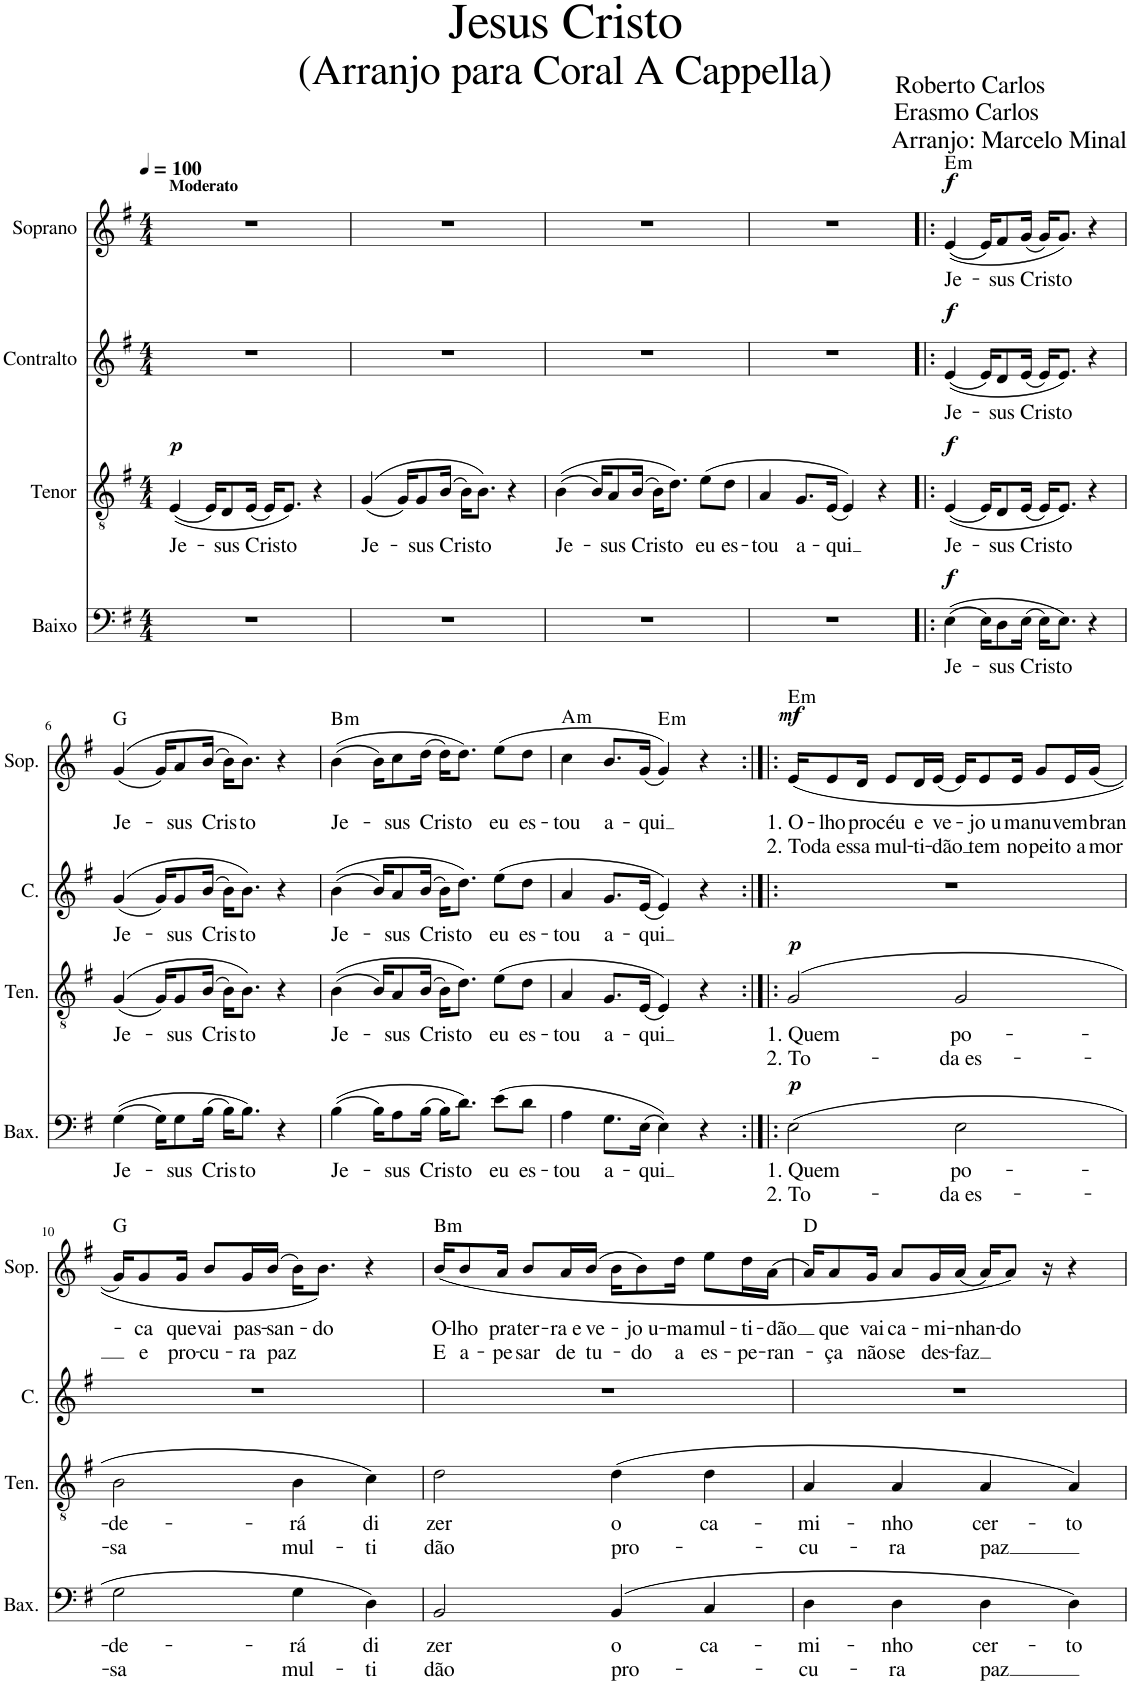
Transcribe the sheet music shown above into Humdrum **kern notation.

**kern	**text	**text	**dynam	**kern	**text	**text	**dynam	**kern	**text	**dynam	**kern	**text	**text	**dynam	**harte
*part4	*part4	*part4	*part4	*part3	*part3	*part3	*part3	*part2	*part2	*part2	*part1	*part1	*part1	*part1	*part1
*staff4	*staff4	*staff4	*staff4	*staff3	*staff3	*staff3	*staff3	*staff2	*staff2	*staff2	*staff1	*staff1	*staff1	*staff1	*
*I"Baixo	*	*	*	*I"Tenor	*	*	*	*I"Contralto	*	*	*I"Soprano	*	*	*	*
*I'Bax.	*	*	*	*I'Ten.	*	*	*	*I'C.	*	*	*I'Sop.	*	*	*	*
*clefF4	*	*	*	*clefGv2	*	*	*	*clefG2	*	*	*clefG2	*	*	*	*
*k[f#]	*	*	*	*k[f#]	*	*	*	*k[f#]	*	*	*k[f#]	*	*	*	*
*M4/4	*	*	*	*M4/4	*	*	*	*M4/4	*	*	*M4/4	*	*	*	*
*MM100	*	*	*	*MM100	*	*	*	*MM100	*	*	*MM100	*	*	*	*
=1	=1	=1	=1	=1	=1	=1	=1	=1	=1	=1	=1	=1	=1	=1	=1
!	!	!	!	!	!	!	!	!	!	!	!LO:TX:a:B:t=Moderato	!	!	!	!
!	!	!	!	!	!LO:LY:b	!	!LO:DY:a	!	!	!	!	!	!	!	!
1r	.	.	.	((4E/	Je-	.	p	1r	.	.	1r	.	.	.	.
.	.	.	.	16E/KL)	.	.	.	.	.	.	.	.	.	.	.
!	!	!	!	!	!LO:LY:b	!	!	!	!	!	!	!	!	!	!
.	.	.	.	8D/	-sus	.	.	.	.	.	.	.	.	.	.
!	!	!	!	!	!LO:LY:b	!	!	!	!	!	!	!	!	!	!
.	.	.	.	(16E/Jk	Cris-	.	.	.	.	.	.	.	.	.	.
.	.	.	.	16E/KL)	.	.	.	.	.	.	.	.	.	.	.
!	!	!	!	!	!LO:LY:b	!	!	!	!	!	!	!	!	!	!
.	.	.	.	8.E/J)	-to	.	.	.	.	.	.	.	.	.	.
.	.	.	.	4r	.	.	.	.	.	.	.	.	.	.	.
=2	=2	=2	=2	=2	=2	=2	=2	=2	=2	=2	=2	=2	=2	=2	=2
!	!	!	!	!	!LO:LY:b	!	!	!	!	!	!	!	!	!	!
1r	.	.	.	((4G/	Je-	.	.	1r	.	.	1r	.	.	.	.
.	.	.	.	16G/KL)	.	.	.	.	.	.	.	.	.	.	.
!	!	!	!	!	!LO:LY:b	!	!	!	!	!	!	!	!	!	!
.	.	.	.	8G/	-sus	.	.	.	.	.	.	.	.	.	.
!	!	!	!	!	!LO:LY:b	!	!	!	!	!	!	!	!	!	!
.	.	.	.	(16B/Jk	Cris-	.	.	.	.	.	.	.	.	.	.
.	.	.	.	16B\KL)	.	.	.	.	.	.	.	.	.	.	.
!	!	!	!	!	!LO:LY:b	!	!	!	!	!	!	!	!	!	!
.	.	.	.	8.B\J)	-to	.	.	.	.	.	.	.	.	.	.
.	.	.	.	4r	.	.	.	.	.	.	.	.	.	.	.
=3	=3	=3	=3	=3	=3	=3	=3	=3	=3	=3	=3	=3	=3	=3	=3
!	!	!	!	!	!LO:LY:b	!	!	!	!	!	!	!	!	!	!
1r	.	.	.	((4B\	Je-	.	.	1r	.	.	1r	.	.	.	.
.	.	.	.	16B/KL)	.	.	.	.	.	.	.	.	.	.	.
!	!	!	!	!	!LO:LY:b	!	!	!	!	!	!	!	!	!	!
.	.	.	.	8A/	-sus	.	.	.	.	.	.	.	.	.	.
!	!	!	!	!	!LO:LY:b	!	!	!	!	!	!	!	!	!	!
.	.	.	.	(16B/Jk	Cris-	.	.	.	.	.	.	.	.	.	.
.	.	.	.	16B\KL)	.	.	.	.	.	.	.	.	.	.	.
!	!	!	!	!	!LO:LY:b	!	!	!	!	!	!	!	!	!	!
.	.	.	.	8.d\J)	-to	.	.	.	.	.	.	.	.	.	.
!	!	!	!	!	!LO:LY:b	!	!	!	!	!	!	!	!	!	!
.	.	.	.	(8e\L	eu	.	.	.	.	.	.	.	.	.	.
!	!	!	!	!	!LO:LY:b	!	!	!	!	!	!	!	!	!	!
.	.	.	.	8d\J	es-	.	.	.	.	.	.	.	.	.	.
=4	=4	=4	=4	=4	=4	=4	=4	=4	=4	=4	=4	=4	=4	=4	=4
!	!	!	!	!	!LO:LY:b	!	!	!	!	!	!	!	!	!	!
1r	.	.	.	4A/	-tou	.	.	1r	.	.	1r	.	.	.	.
!	!	!	!	!	!LO:LY:b	!	!	!	!	!	!	!	!	!	!
.	.	.	.	8.G/L	a-	.	.	.	.	.	.	.	.	.	.
!	!	!	!	!	!LO:LY:b	!	!	!	!	!	!	!	!	!	!
.	.	.	.	(16E/Jk	-qui	.	.	.	.	.	.	.	.	.	.
.	.	.	.	4E/))	.	.	.	.	.	.	.	.	.	.	.
.	.	.	.	4r	.	.	.	.	.	.	.	.	.	.	.
=5!|:	=5!|:	=5!|:	=5!|:	=5!|:	=5!|:	=5!|:	=5!|:	=5!|:	=5!|:	=5!|:	=5!|:	=5!|:	=5!|:	=5!|:	=5!|:
!	!LO:LY:b	!	!LO:DY:a	!	!LO:LY:b	!	!LO:DY:a	!	!LO:LY:b	!LO:DY:a	!	!LO:LY:b	!	!LO:DY:a	!LO:H:kt=m
((4E\	Je-	.	f	((4E/	Je-	.	f	((4e/	Je-	f	((4e/	Je-	.	f	E:min
16E\KL)	.	.	.	16E/KL)	.	.	.	16e/KL)	.	.	16e/KL)	.	.	.	.
!	!LO:LY:b	!	!	!	!LO:LY:b	!	!	!	!LO:LY:b	!	!	!LO:LY:b	!	!	!
8D\	-sus	.	.	8D/	-sus	.	.	8d/	-sus	.	8f#/	-sus	.	.	.
!	!LO:LY:b	!	!	!	!LO:LY:b	!	!	!	!LO:LY:b	!	!	!LO:LY:b	!	!	!
(16E\Jk	Cris-	.	.	(16E/Jk	Cris-	.	.	(16e/Jk	Cris-	.	(16g/Jk	Cris-	.	.	.
16E\KL)	.	.	.	16E/KL)	.	.	.	16e/KL)	.	.	16g/KL)	.	.	.	.
!	!LO:LY:b	!	!	!	!LO:LY:b	!	!	!	!LO:LY:b	!	!	!LO:LY:b	!	!	!
8.E\J)	-to	.	.	8.E/J)	-to	.	.	8.e/J)	-to	.	8.g/J)	-to	.	.	.
4r	.	.	.	4r	.	.	.	4r	.	.	4r	.	.	.	.
!!LO:LB:g=z
=6	=6	=6	=6	=6	=6	=6	=6	=6	=6	=6	=6	=6	=6	=6	=6
!	!LO:LY:b	!	!	!	!LO:LY:b	!	!	!	!LO:LY:b	!	!	!LO:LY:b	!	!	!
((4G\	Je-	.	.	((4G/	Je-	.	.	((4g/	Je-	.	((4g/	Je-	.	.	G:maj
16G\KL)	.	.	.	16G/KL)	.	.	.	16g/KL)	.	.	16g/KL)	.	.	.	.
!	!LO:LY:b	!	!	!	!LO:LY:b	!	!	!	!LO:LY:b	!	!	!LO:LY:b	!	!	!
8G\	-sus	.	.	8G/	-sus	.	.	8g/	-sus	.	8a/	-sus	.	.	.
!	!LO:LY:b	!	!	!	!LO:LY:b	!	!	!	!LO:LY:b	!	!	!LO:LY:b	!	!	!
(16B\Jk	Cris-	.	.	(16B/Jk	Cris-	.	.	(16b/Jk	Cris-	.	(16b/Jk	Cris-	.	.	.
16B\KL)	.	.	.	16B\KL)	.	.	.	16b\KL)	.	.	16b\KL)	.	.	.	.
!	!LO:LY:b	!	!	!	!LO:LY:b	!	!	!	!LO:LY:b	!	!	!LO:LY:b	!	!	!
8.B\J)	-to	.	.	8.B\J)	-to	.	.	8.b\J)	-to	.	8.b\J)	-to	.	.	.
4r	.	.	.	4r	.	.	.	4r	.	.	4r	.	.	.	.
=7	=7	=7	=7	=7	=7	=7	=7	=7	=7	=7	=7	=7	=7	=7	=7
!	!LO:LY:b	!	!	!	!LO:LY:b	!	!	!	!LO:LY:b	!	!	!LO:LY:b	!	!	!LO:H:kt=m
((4B\	Je-	.	.	((4B\	Je-	.	.	((4b\	Je-	.	((4b\	Je-	.	.	B:min
16B\KL)	.	.	.	16B/KL)	.	.	.	16b/KL)	.	.	16b\KL)	.	.	.	.
!	!LO:LY:b	!	!	!	!LO:LY:b	!	!	!	!LO:LY:b	!	!	!LO:LY:b	!	!	!
8A\	-sus	.	.	8A/	-sus	.	.	8a/	-sus	.	8cc\	-sus	.	.	.
!	!LO:LY:b	!	!	!	!LO:LY:b	!	!	!	!LO:LY:b	!	!	!LO:LY:b	!	!	!
(16B\Jk	Cris-	.	.	(16B/Jk	Cris-	.	.	(16b/Jk	Cris-	.	(16dd\Jk	Cris-	.	.	.
16B\KL)	.	.	.	16B\KL)	.	.	.	16b\KL)	.	.	16dd\KL)	.	.	.	.
!	!LO:LY:b	!	!	!	!LO:LY:b	!	!	!	!LO:LY:b	!	!	!LO:LY:b	!	!	!
8.d\J)	-to	.	.	8.d\J)	-to	.	.	8.dd\J)	-to	.	8.dd\J)	-to	.	.	.
!	!LO:LY:b	!	!	!	!LO:LY:b	!	!	!	!LO:LY:b	!	!	!LO:LY:b	!	!	!
(8e\L	eu	.	.	(8e\L	eu	.	.	(8ee\L	eu	.	(8ee\L	eu	.	.	.
!	!LO:LY:b	!	!	!	!LO:LY:b	!	!	!	!LO:LY:b	!	!	!LO:LY:b	!	!	!
8d\J	es-	.	.	8d\J	es-	.	.	8dd\J	es-	.	8dd\J	es-	.	.	.
=8	=8	=8	=8	=8	=8	=8	=8	=8	=8	=8	=8	=8	=8	=8	=8
!	!LO:LY:b	!	!	!	!LO:LY:b	!	!	!	!LO:LY:b	!	!	!LO:LY:b	!	!	!LO:H:kt=m
4A\	-tou	.	.	4A/	-tou	.	.	4a/	-tou	.	4cc\	-tou	.	.	A:min
!	!LO:LY:b	!	!	!	!LO:LY:b	!	!	!	!LO:LY:b	!	!	!LO:LY:b	!	!	!
8.G\L	a-	.	.	8.G/L	a-	.	.	8.g/L	a-	.	8.b/L	a-	.	.	.
!	!LO:LY:b	!	!	!	!LO:LY:b	!	!	!	!LO:LY:b	!	!	!LO:LY:b	!	!	!
(16E\Jk	-qui	.	.	(16E/Jk	-qui	.	.	(16e/Jk	-qui	.	(16g/Jk	-qui	.	.	.
!	!	!	!	!	!	!	!	!	!	!	!	!	!	!	!LO:H:kt=m
4E\))	.	.	.	4E/))	.	.	.	4e/))	.	.	4g/))	.	.	.	E:min
4r	.	.	.	4r	.	.	.	4r	.	.	4r	.	.	.	.
=9:|!|:	=9:|!|:	=9:|!|:	=9:|!|:	=9:|!|:	=9:|!|:	=9:|!|:	=9:|!|:	=9:|!|:	=9:|!|:	=9:|!|:	=9:|!|:	=9:|!|:	=9:|!|:	=9:|!|:	=9:|!|:
!	!LO:LY:b	!LO:LY:b	!LO:DY:a	!	!LO:LY:b	!LO:LY:b	!LO:DY:a	!	!	!	!	!LO:LY:b	!LO:LY:b	!LO:DY:a	!LO:H:kt=m
(2E\	1. Quem	2. To-	p	(2G/	1. Quem	2. To-	p	1r	.	.	(<16e/KL	1. O-	2. To-	mf	E:min
!	!	!	!	!	!	!	!	!	!	!	!	!LO:LY:b	!LO:LY:b	!	!
.	.	.	.	.	.	.	.	.	.	.	8e/	-lho	-da es-	.	.
!	!	!	!	!	!	!	!	!	!	!	!	!LO:LY:b	!LO:LY:b	!	!
.	.	.	.	.	.	.	.	.	.	.	16d/Jk	pro	-sa	.	.
!	!	!	!	!	!	!	!	!	!	!	!	!LO:LY:b	!LO:LY:b	!	!
.	.	.	.	.	.	.	.	.	.	.	8e/L	céu	mul-	.	.
!	!	!	!	!	!	!	!	!	!	!	!	!LO:LY:b	!LO:LY:b	!	!
.	.	.	.	.	.	.	.	.	.	.	16d/L	e	-ti-	.	.
!	!	!	!	!	!	!	!	!	!	!	!	!LO:LY:b	!LO:LY:b	!	!
.	.	.	.	.	.	.	.	.	.	.	(16e/JJ	ve-	-dão	.	.
!	!LO:LY:b	!LO:LY:b	!	!	!LO:LY:b	!LO:LY:b	!	!	!	!	!	!	!	!	!
2E\	po-	-da es-	.	2G/	po-	-da es-	.	.	.	.	16e/KL)	.	.	.	.
!	!	!	!	!	!	!	!	!	!	!	!	!LO:LY:b	!LO:LY:b	!	!
.	.	.	.	.	.	.	.	.	.	.	8e/	-jo u-	tem	.	.
!	!	!	!	!	!	!	!	!	!	!	!	!LO:LY:b	!LO:LY:b	!	!
.	.	.	.	.	.	.	.	.	.	.	16e/Jk	-ma	no	.	.
!	!	!	!	!	!	!	!	!	!	!	!	!LO:LY:b	!LO:LY:b	!	!
.	.	.	.	.	.	.	.	.	.	.	8g/L	nu-	pei-	.	.
!	!	!	!	!	!	!	!	!	!	!	!	!LO:LY:b	!LO:LY:b	!	!
.	.	.	.	.	.	.	.	.	.	.	16e/L	-vem	-to a-	.	.
!	!	!	!	!	!	!	!	!	!	!	!	!LO:LY:b	!LO:LY:b	!	!
.	.	.	.	.	.	.	.	.	.	.	(16g/JJ	bran-	-mor	.	.
!!LO:LB:g=z
=10	=10	=10	=10	=10	=10	=10	=10	=10	=10	=10	=10	=10	=10	=10	=10
!	!LO:LY:b	!LO:LY:b	!	!	!LO:LY:b	!LO:LY:b	!	!	!	!	!	!	!	!	!
2G\	-de-	-sa	.	2B\	-de-	-sa	.	1r	.	.	16g/KL)	.	.	.	G:maj
!	!	!	!	!	!	!	!	!	!	!	!	!LO:LY:b	!LO:LY:b	!	!
.	.	.	.	.	.	.	.	.	.	.	8g/	-ca	e	.	.
!	!	!	!	!	!	!	!	!	!	!	!	!LO:LY:b	!LO:LY:b	!	!
.	.	.	.	.	.	.	.	.	.	.	16g/Jk	que	pro-	.	.
!	!	!	!	!	!	!	!	!	!	!	!	!LO:LY:b	!LO:LY:b	!	!
.	.	.	.	.	.	.	.	.	.	.	8b/L	vai	-cu-	.	.
!	!	!	!	!	!	!	!	!	!	!	!	!LO:LY:b	!LO:LY:b	!	!
.	.	.	.	.	.	.	.	.	.	.	16g/L	pas-	-ra	.	.
!	!	!	!	!	!	!	!	!	!	!	!	!LO:LY:b	!LO:LY:b	!	!
.	.	.	.	.	.	.	.	.	.	.	(16b/JJ	-san-	paz	.	.
!	!LO:LY:b	!LO:LY:b	!	!	!LO:LY:b	!LO:LY:b	!	!	!	!	!	!	!	!	!
4G\	-rá	mul-	.	4B\	-rá	mul-	.	.	.	.	16b\KL)	.	.	.	.
!	!	!	!	!	!	!	!	!	!	!	!	!LO:LY:b	!	!	!
.	.	.	.	.	.	.	.	.	.	.	8.b\J)	-do	.	.	.
!	!LO:LY:b	!LO:LY:b	!	!	!LO:LY:b	!LO:LY:b	!	!	!	!	!	!	!	!	!
4D\)	di	-ti	.	4c\)	di	-ti	.	.	.	.	4r	.	.	.	.
=11	=11	=11	=11	=11	=11	=11	=11	=11	=11	=11	=11	=11	=11	=11	=11
!	!LO:LY:b	!LO:LY:b	!	!	!LO:LY:b	!LO:LY:b	!	!	!	!	!	!LO:LY:b	!LO:LY:b	!	!LO:H:kt=m
2BB/	zer	dão	.	2d\	zer	dão	.	1r	.	.	(<16b/KL	O-	E	.	B:min
!	!	!	!	!	!	!	!	!	!	!	!	!LO:LY:b	!LO:LY:b	!	!
.	.	.	.	.	.	.	.	.	.	.	8b/	-lho	a-	.	.
!	!	!	!	!	!	!	!	!	!	!	!	!LO:LY:b	!LO:LY:b	!	!
.	.	.	.	.	.	.	.	.	.	.	16a/Jk	pra	-pe-	.	.
!	!	!	!	!	!	!	!	!	!	!	!	!LO:LY:b	!LO:LY:b	!	!
.	.	.	.	.	.	.	.	.	.	.	8b/L	ter-	-sar	.	.
!	!	!	!	!	!	!	!	!	!	!	!	!LO:LY:b	!LO:LY:b	!	!
.	.	.	.	.	.	.	.	.	.	.	16a/L	-ra e	de	.	.
!	!	!	!	!	!	!	!	!	!	!	!	!LO:LY:b	!LO:LY:b	!	!
.	.	.	.	.	.	.	.	.	.	.	(16b/JJ	ve-	tu-	.	.
!	!LO:LY:b	!LO:LY:b	!	!	!LO:LY:b	!LO:LY:b	!	!	!	!	!	!	!	!	!
(4BB/	o	pro-	.	(4d\	o	pro-	.	.	.	.	16b\KL	.	.	.	.
!	!	!	!	!	!	!	!	!	!	!	!	!LO:LY:b	!LO:LY:b	!	!
.	.	.	.	.	.	.	.	.	.	.	8b\)	-jo u-	-do	.	.
!	!	!	!	!	!	!	!	!	!	!	!	!LO:LY:b	!LO:LY:b	!	!
.	.	.	.	.	.	.	.	.	.	.	16dd\Jk	-ma	a	.	.
!	!LO:LY:b	!	!	!	!LO:LY:b	!	!	!	!	!	!	!LO:LY:b	!LO:LY:b	!	!
4C/	ca-	.	.	4d\	ca-	.	.	.	.	.	8ee\L	mul-	es-	.	.
!	!	!	!	!	!	!	!	!	!	!	!	!LO:LY:b	!LO:LY:b	!	!
.	.	.	.	.	.	.	.	.	.	.	16dd\L	-ti-	-pe-	.	.
!	!	!	!	!	!	!	!	!	!	!	!	!LO:LY:b	!LO:LY:b	!	!
.	.	.	.	.	.	.	.	.	.	.	(16a\JJ	-dão	-ran-	.	.
=12	=12	=12	=12	=12	=12	=12	=12	=12	=12	=12	=12	=12	=12	=12	=12
!	!LO:LY:b	!LO:LY:b	!	!	!LO:LY:b	!LO:LY:b	!	!	!	!	!	!	!	!	!
4D\	-mi-	-cu-	.	4A/	-mi-	-cu-	.	1r	.	.	16a/KL)	.	.	.	D:maj
!	!	!	!	!	!	!	!	!	!	!	!	!LO:LY:b	!LO:LY:b	!	!
.	.	.	.	.	.	.	.	.	.	.	8a/	que	-ça	.	.
!	!	!	!	!	!	!	!	!	!	!	!	!LO:LY:b	!LO:LY:b	!	!
.	.	.	.	.	.	.	.	.	.	.	16g/Jk	vai	não	.	.
!	!LO:LY:b	!LO:LY:b	!	!	!LO:LY:b	!LO:LY:b	!	!	!	!	!	!LO:LY:b	!LO:LY:b	!	!
4D\	-nho	-ra	.	4A/	-nho	-ra	.	.	.	.	8a/L	ca-	se	.	.
!	!	!	!	!	!	!	!	!	!	!	!	!LO:LY:b	!LO:LY:b	!	!
.	.	.	.	.	.	.	.	.	.	.	16g/L	-mi-	des-	.	.
!	!	!	!	!	!	!	!	!	!	!	!	!LO:LY:b	!LO:LY:b	!	!
.	.	.	.	.	.	.	.	.	.	.	(16a/JJ	-nhan-	-faz	.	.
!	!LO:LY:b	!LO:LY:b	!	!	!LO:LY:b	!LO:LY:b	!	!	!	!	!	!	!	!	!
4D\	cer-	paz	.	4A/	cer-	paz	.	.	.	.	16a/KL)	.	.	.	.
!	!	!	!	!	!	!	!	!	!	!	!	!LO:LY:b	!	!	!
.	.	.	.	.	.	.	.	.	.	.	8a/J)	-do	.	.	.
.	.	.	.	.	.	.	.	.	.	.	16r	.	.	.	.
!	!LO:LY:b	!	!	!	!LO:LY:b	!	!	!	!	!	!	!	!	!	!
4D\)	-to	.	.	4A/)	-to	.	.	.	.	.	4r	.	.	.	.
=	=	=	=	=	=	=	=	=	=	=	=	=	=	=	=
*-	*-	*-	*-	*-	*-	*-	*-	*-	*-	*-	*-	*-	*-	*-	*-
